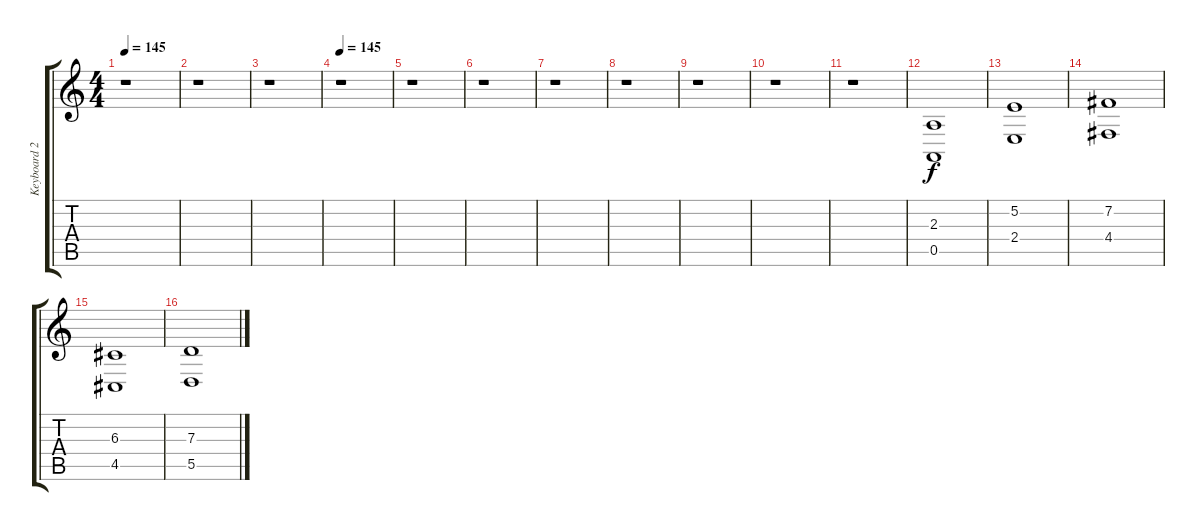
\track ("Keyboard 2" "Keyboard 2") {instrument oboe}
\staff {score tabs}
\tuning (E4 B3 G3 D3 A2 E2) {hide}
\ts (4 4)
\tempo 145
\tempo 120
\tempo 145
\clef g2
\ks c
r.1{dy f instrument oboe} |
r.1 |
r.1 |
\tempo 145
r.1 |
r.1 |
r.1 |
r.1 |
r.1 |
r.1 |
r.1 |
r.1 |
(2.3 0.5).1 |
(5.2 2.4).1 |
(7.2 4.4).1 |
(6.3 4.5).1 |
(7.3 5.5).1
